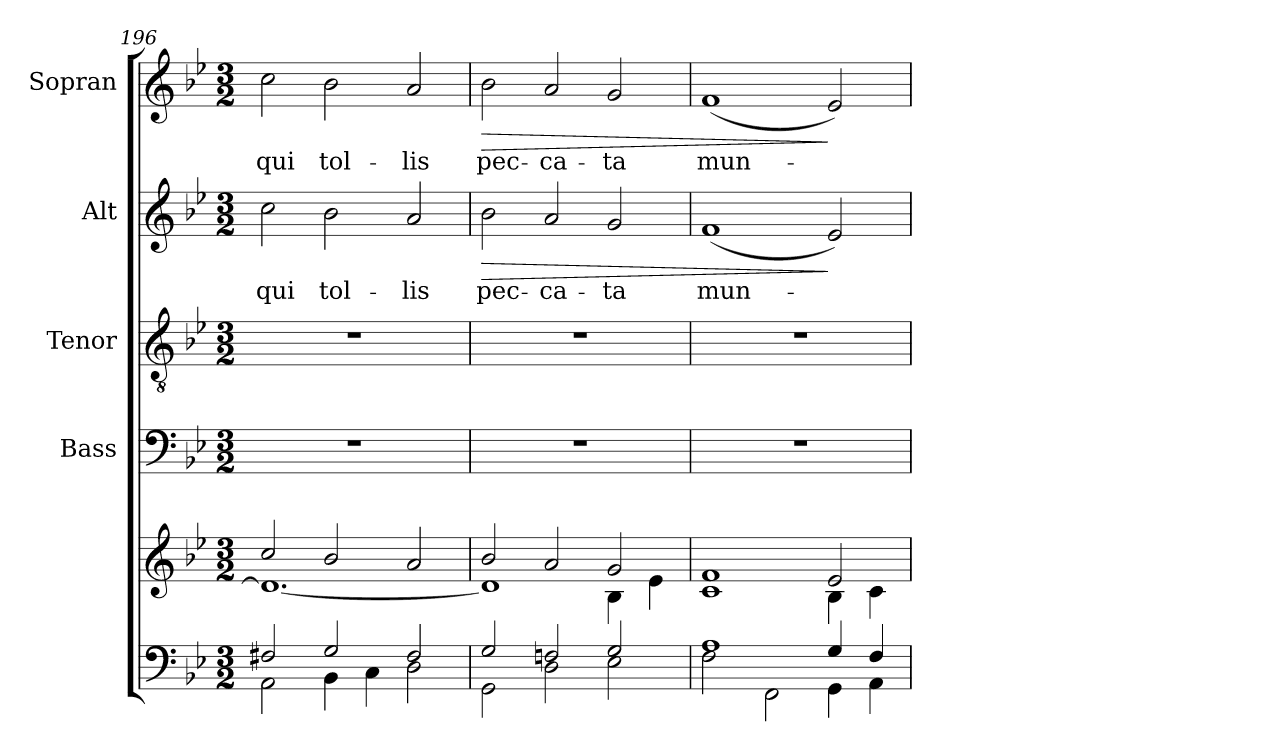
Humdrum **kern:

**kern	**kern	**kern	**kern	**kern	**text	**dynam	**kern	**text	**dynam
*part5	*part5	*part4	*part3	*part2	*part2	*part2	*part1	*part1	*part1
*staff6	*staff5	*staff4	*staff3	*staff2	*staff2	*staff2	*staff1	*staff1	*staff1
*	*	*I"Bass	*I"Tenor	*I"Alt	*	*	*I"Sopran	*	*
*	*	*I'B.	*I'T.	*I'A.	*	*	*I'S.	*	*
*clefF4	*clefG2	*clefF4	*clefGv2	*clefG2	*	*	*clefG2	*	*
*k[b-e-]	*k[b-e-]	*k[b-e-]	*k[b-e-]	*k[b-e-]	*	*	*k[b-e-]	*	*
*B-:	*B-:	*B-:	*B-:	*B-:	*	*	*B-:	*	*
*M3/2	*M3/2	*M3/2	*M3/2	*M3/2	*	*	*M3/2	*	*
=196	=196	=196	=196	=196	=196	=196	=196	=196	=196
*^	*^	*	*	*	*	*	*	*	*
!	!	!	!	!	!	!	!LO:LY:b	!	!	!LO:LY:b	!
2F#X/	2AA\	2cc/	1.d_	1.r	1.r	2cc\	qui	.	2cc\	qui	.
!	!	!	!	!	!	!	!LO:LY:b	!	!	!LO:LY:b	!
2G/	4BB-\	2b-/	.	.	.	2b-\	tol-	.	2b-\	tol-	.
.	4C\	.	.	.	.	.	.	.	.	.	.
!	!	!	!	!	!	!	!LO:LY:b	!	!	!LO:LY:b	!
2F#/	2D\	2a/	.	.	.	2a/	-lis	.	2a/	-lis	.
=197	=197	=197	=197	=197	=197	=197	=197	=197	=197	=197	=197
!	!	!	!	!	!	!	!LO:LY:b	!LO:HP:b	!	!LO:LY:b	!LO:HP:b
2G/	2GG\	2b-/	1d]	1.r	1.r	2b-\	pec-	>	2b-\	pec-	>
!	!	!	!	!	!	!	!LO:LY:b	!	!	!LO:LY:b	!
2Fn/	2D\	2a/	.	.	.	2a/	-ca-	.	2a/	-ca-	.
!	!	!	!	!	!	!	!LO:LY:b	!	!	!LO:LY:b	!
2G/	2E-\	2g/	4B-\	.	.	2g/	-ta	.	2g/	-ta	.
.	.	.	4e-\	.	.	.	.	.	.	.	.
=198	=198	=198	=198	=198	=198	=198	=198	=198	=198	=198	=198
!	!	!	!	!	!	!	!LO:LY:b	!	!	!LO:LY:b	!
1A	2F\	1f	1c	1.r	1.r	(<1f	mun-	.	(<1f	mun-	.
.	2FF\	.	.	.	.	.	.	.	.	.	.
4G/	4GG\	2e-/	4B-\	.	.	2e-/)	.	]	2e-/)	.	]
4F/	4AA\	.	4c\	.	.	.	.	.	.	.	.
*v	*v	*	*	*	*	*	*	*	*	*	*
*	*v	*v	*	*	*	*	*	*	*	*
=	=	=	=	=	=	=	=	=	=
*-	*-	*-	*-	*-	*-	*-	*-	*-	*-
